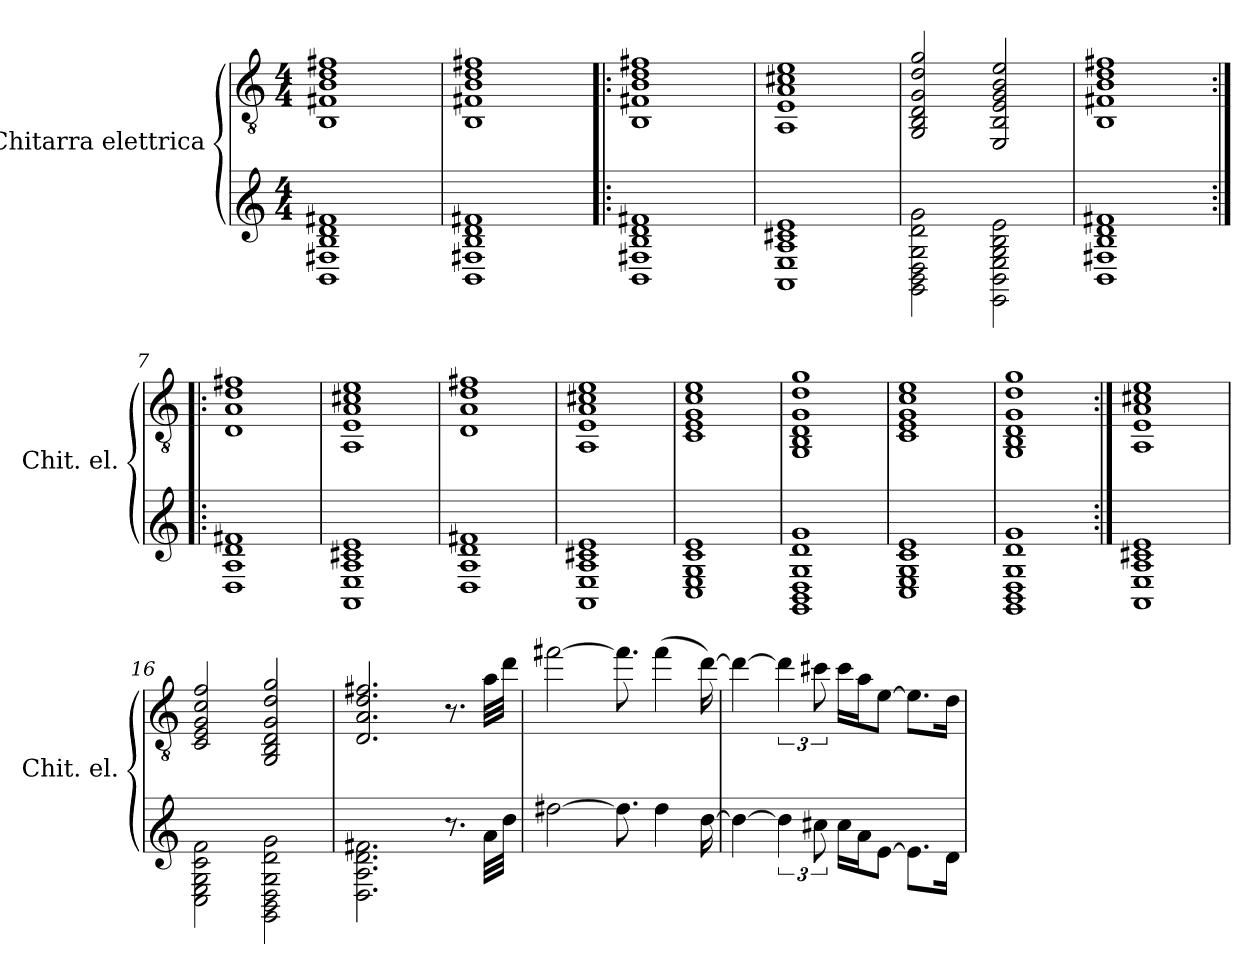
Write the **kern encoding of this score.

**kern	**kern
*part1	*part1
*staff2	*staff1
*I"Chitarra elettrica	*
*I'Chit. el.	*
*stria6	*
*	*clefGv2
*k[]	*k[]
*M4/4	*M4/4
*MM63	*MM63
=1	=1
1BB 1F#X 1B 1d 1f#X	1BB 1F#X 1B 1d 1f#X
=2	=2
1BB 1F#X 1B 1d 1f#X	1BB 1F#X 1B 1d 1f#X
=3!|:	=3!|:
1BB 1F#X 1B 1d 1f#X	1BB 1F#X 1B 1d 1f#X
=4	=4
1AA 1E 1A 1c#X 1e	1AA 1E 1A 1c#X 1e
=5	=5
2GG\ 2BB\ 2D\ 2G\ 2d\ 2g\	2GG/ 2BB/ 2D/ 2G/ 2d/ 2g/
2EE\ 2BB\ 2E\ 2G\ 2B\ 2e\	2EE/ 2BB/ 2E/ 2G/ 2B/ 2e/
=6	=6
1BB 1F#X 1B 1d 1f#X	1BB 1F#X 1B 1d 1f#X
!!LO:LB:g=z
=7:|!|:	=7:|!|:
1D 1A 1d 1f#	1D 1A 1d 1f#X
=8	=8
1AA 1E 1A 1c#X 1e	1AA 1E 1A 1c#X 1e
=9	=9
1D 1A 1d 1f#X	1D 1A 1d 1f#X
=10	=10
1AA 1E 1A 1c#X 1e	1AA 1E 1A 1c#X 1e
=11	=11
1C 1E 1G 1c 1e	1C 1E 1G 1c 1e
=12	=12
1GG 1BB 1D 1G 1d 1g	1GG 1BB 1D 1G 1d 1g
=13	=13
1C 1E 1G 1c 1e	1C 1E 1G 1c 1e
=14	=14
1GG 1BB 1D 1G 1d 1g	1GG 1BB 1D 1G 1d 1g
!!LO:LB:g=z
=15:|!	=15:|!
1AA 1E 1A 1c#X 1e	1AA 1E 1A 1c#X 1e
=16	=16
2C\ 2E\ 2G\ 2c\ 2f\	2C/ 2E/ 2G/ 2c/ 2f/
2GG\ 2BB\ 2D\ 2G\ 2d\ 2g\	2GG/ 2BB/ 2D/ 2G/ 2d/ 2g/
=17	=17
2.D\ 2.A\ 2.d\ 2.f#\	2.D/ 2.A/ 2.d/ 2.f#X/
8.r	8.r
32a\LLL	32a\LLL
32dd\JJJ	32dd\JJJ
=18	=18
[2ff#\	[2ff#X\
8.ff#\]	8.ff#\]
4ff#\	(>4ff#\
[16dd\	[16dd\)
!!LO:LB:g=z
=19	=19
4dd\_	4dd\_
6dd\]	6dd\]
12cc#\	12cc#X\
16cc#\LL	16cc#\LL
16a\J	16a\J
[8e\J	[8e\J
8.e\L]	8.e\L]
16d\Jk	16d\Jk
=	=
*-	*-
